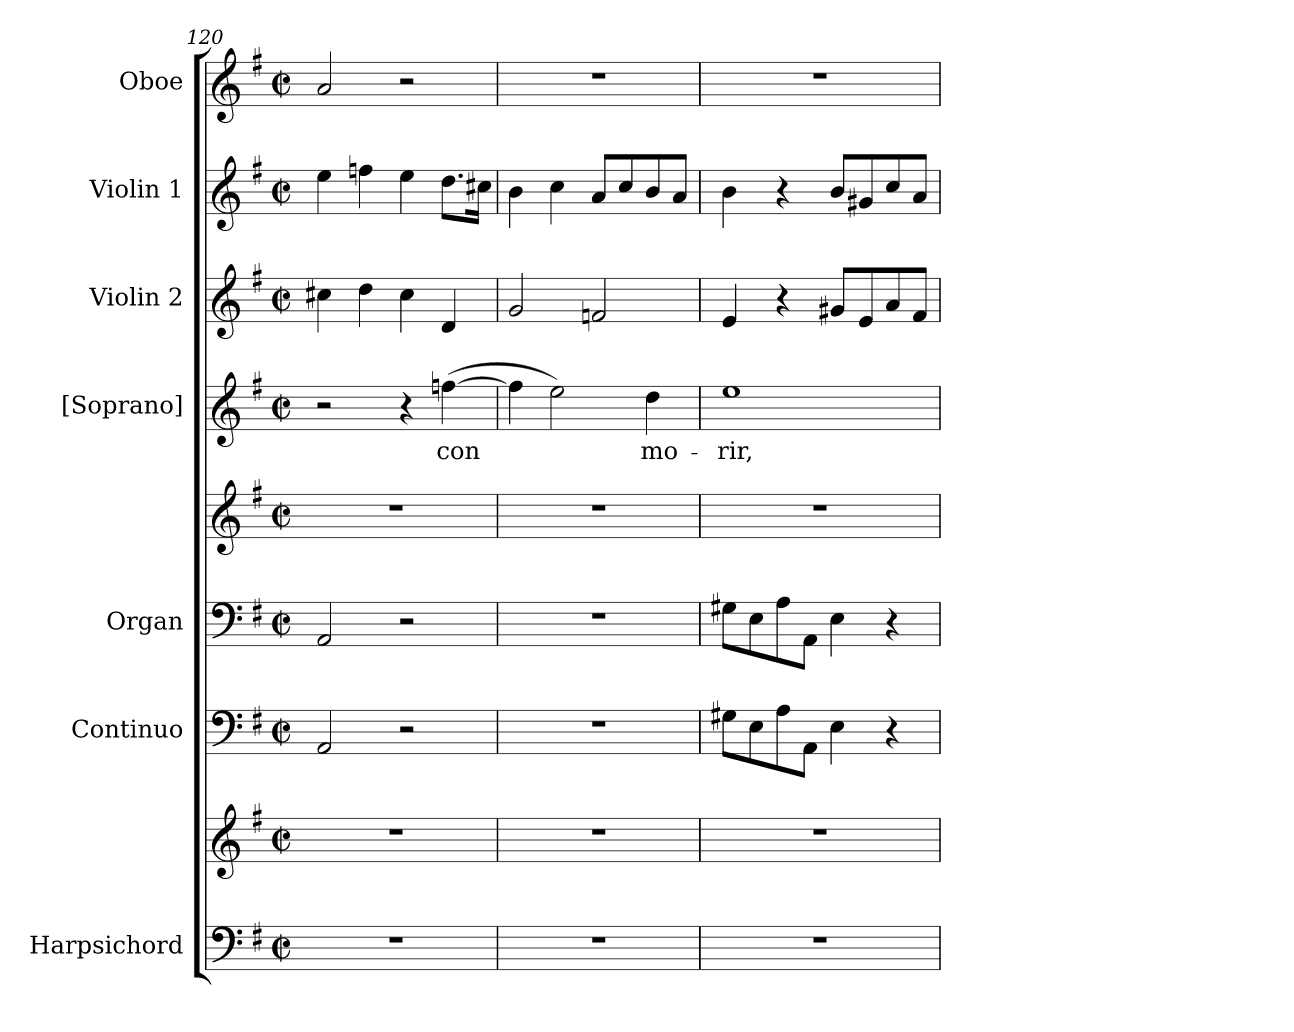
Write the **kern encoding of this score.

**kern	**kern	**kern	**kern	**kern	**kern	**text	**kern	**kern	**kern
*part7	*part7	*part6	*part5	*part5	*part4	*part4	*part3	*part2	*part1
*staff9	*staff8	*staff7	*staff6	*staff5	*staff4	*staff4	*staff3	*staff2	*staff1
*I"Harpsichord	*	*I"Continuo	*I"Organ	*	*I"[Soprano]	*	*I"Violin 2	*I"Violin 1	*I"Oboe
*	*	*I'Cont.	*I'Org.	*	*I'S.	*	*I'Vln. 2	*I'Vln. 1	*I'Ob.
!!LO:PB:g=z
*clefF4	*clefG2	*clefF4	*clefF4	*clefG2	*clefG2	*	*clefG2	*clefG2	*clefG2
*k[f#]	*k[f#]	*k[f#]	*k[f#]	*k[f#]	*k[f#]	*	*k[f#]	*k[f#]	*k[f#]
*G:	*G:	*G:	*G:	*G:	*G:	*	*G:	*G:	*G:
*M2/2	*M2/2	*M2/2	*M2/2	*M2/2	*M2/2	*	*M2/2	*M2/2	*M2/2
*met(c|)	*met(c|)	*met(c|)	*met(c|)	*met(c|)	*met(c|)	*	*met(c|)	*met(c|)	*met(c|)
=120	=120	=120	=120	=120	=120	=120	=120	=120	=120
1r	1r	2AAi/	2AAi/	1r	2r	.	4cc#Xi\	4eei\	2ai/
.	.	.	.	.	.	.	4ddi\	4ffni\	.
.	.	2r	2r	.	4r	.	4cc#i\	4eei\	2r
!	!	!	!	!	!	!LO:LY:b:color=#000000	!	!	!
.	.	.	.	.	([4ffni\	con	4di/	8.ddi\L	.
.	.	.	.	.	.	.	.	16cc#Xi\Jk	.
=121	=121	=121	=121	=121	=121	=121	=121	=121	=121
1r	1r	1r	1r	1r	4ffi\]	.	2gi/	4bi\	1r
.	.	.	.	.	2eei\)	.	.	4cci\	.
.	.	.	.	.	.	.	2fni/	8ai/L	.
.	.	.	.	.	.	.	.	8cci/	.
!	!	!	!	!	!	!LO:LY:b:color=#000000	!	!	!
.	.	.	.	.	4ddi\	mo-	.	8bi/	.
.	.	.	.	.	.	.	.	8ai/J	.
=122	=122	=122	=122	=122	=122	=122	=122	=122	=122
!	!	!	!	!	!	!LO:LY:b:color=#000000	!	!	!
1r	1r	8G#Xi\L	8G#Xi\L	1r	1eei	-rir,	4ei/	4bi\	1r
.	.	8Ei\	8Ei\	.	.	.	.	.	.
.	.	8Ai\	8Ai\	.	.	.	4r	4r	.
.	.	8AAi\J	8AAi\J	.	.	.	.	.	.
.	.	4Ei\	4Ei\	.	.	.	8g#Xi/L	8bi/L	.
.	.	.	.	.	.	.	8ei/	8g#Xi/	.
.	.	4r	4r	.	.	.	8ai/	8cci/	.
.	.	.	.	.	.	.	8f#i/J	8ai/J	.
=	=	=	=	=	=	=	=	=	=
*-	*-	*-	*-	*-	*-	*-	*-	*-	*-
